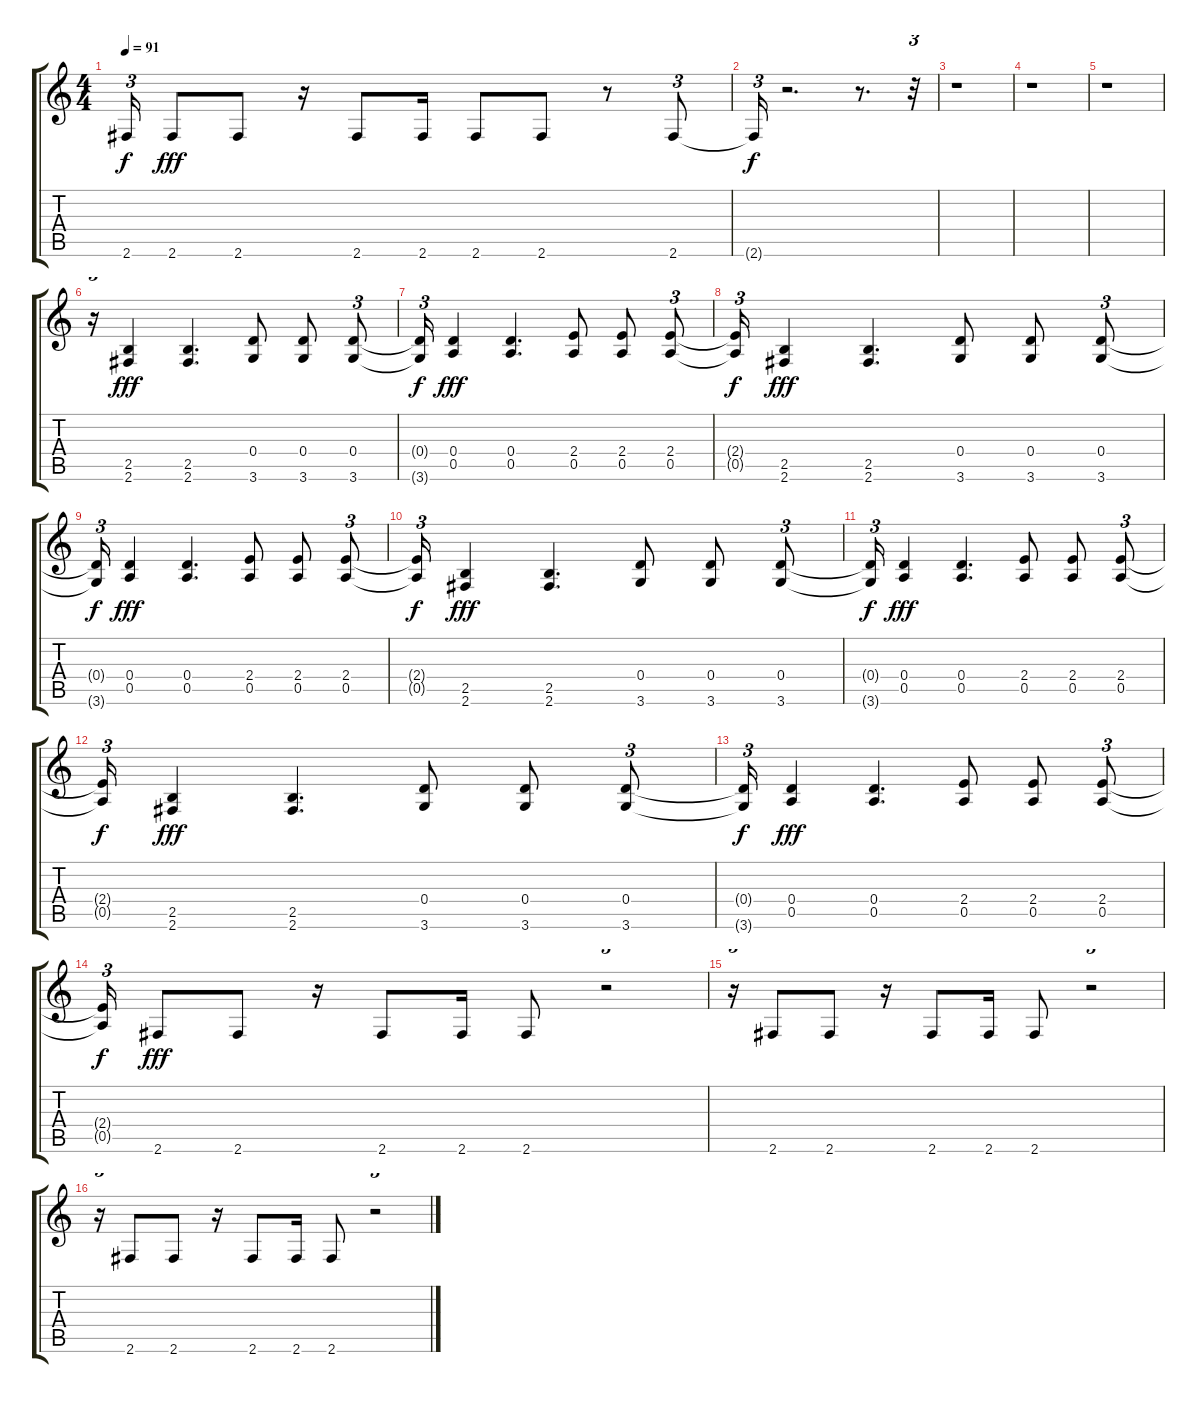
\track "" {instrument distortionguitar}
\staff {score tabs}
\tuning (E4 B3 G3 D3 A2 E2) {hide}
\ts (4 4)
\tempo 91
\clef g2
\ks c
2.6{t}.16{tu (3 2) dy f} 2.6.8{dy fff} 2.6.8 r.16 2.6.8 2.6.16 2.6.8 2.6.8 r.8 2.6.8{tu (3 2)} |
2.6{t}.16{tu (3 2) dy f} r.2{d} r.8{d} r.32{tu (3 2)} |
r.1 |
r.1 |
r.1 |
r.16{tu (3 2)} (2.5 2.6).4{dy fff} (2.5 2.6).4{d} (0.4 3.6).8 (0.4 3.6).8 (0.4 3.6).8{tu (3 2)} |
(0.4{t} 3.6{t}).16{tu (3 2) dy f} (0.4 0.5).4{dy fff} (0.4 0.5).4{d} (2.4 0.5).8 (2.4 0.5).8 (2.4 0.5).8{tu (3 2)} |
(2.4{t} 0.5{t}).16{tu (3 2) dy f} (2.5 2.6).4{dy fff} (2.5 2.6).4{d} (0.4 3.6).8 (0.4 3.6).8 (0.4 3.6).8{tu (3 2)} |
(0.4{t} 3.6{t}).16{tu (3 2) dy f} (0.4 0.5).4{dy fff} (0.4 0.5).4{d} (2.4 0.5).8 (2.4 0.5).8 (2.4 0.5).8{tu (3 2)} |
(2.4{t} 0.5{t}).16{tu (3 2) dy f} (2.5 2.6).4{dy fff} (2.5 2.6).4{d} (0.4 3.6).8 (0.4 3.6).8 (0.4 3.6).8{tu (3 2)} |
(0.4{t} 3.6{t}).16{tu (3 2) dy f} (0.4 0.5).4{dy fff} (0.4 0.5).4{d} (2.4 0.5).8 (2.4 0.5).8 (2.4 0.5).8{tu (3 2)} |
(2.4{t} 0.5{t}).16{tu (3 2) dy f} (2.5 2.6).4{dy fff} (2.5 2.6).4{d} (0.4 3.6).8 (0.4 3.6).8 (0.4 3.6).8{tu (3 2)} |
(0.4{t} 3.6{t}).16{tu (3 2) dy f} (0.4 0.5).4{dy fff} (0.4 0.5).4{d} (2.4 0.5).8 (2.4 0.5).8 (2.4 0.5).8{tu (3 2)} |
(2.4{t} 0.5{t}).16{tu (3 2) dy f} 2.6.8{dy fff} 2.6.8 r.16 2.6.8 2.6.16 2.6.8 r.2{tu (3 2)} |
r.16{tu (3 2)} 2.6.8 2.6.8 r.16 2.6.8 2.6.16 2.6.8 r.2{tu (3 2)} |
r.16{tu (3 2)} 2.6.8 2.6.8 r.16 2.6.8 2.6.16 2.6.8 r.2{tu (3 2)}
